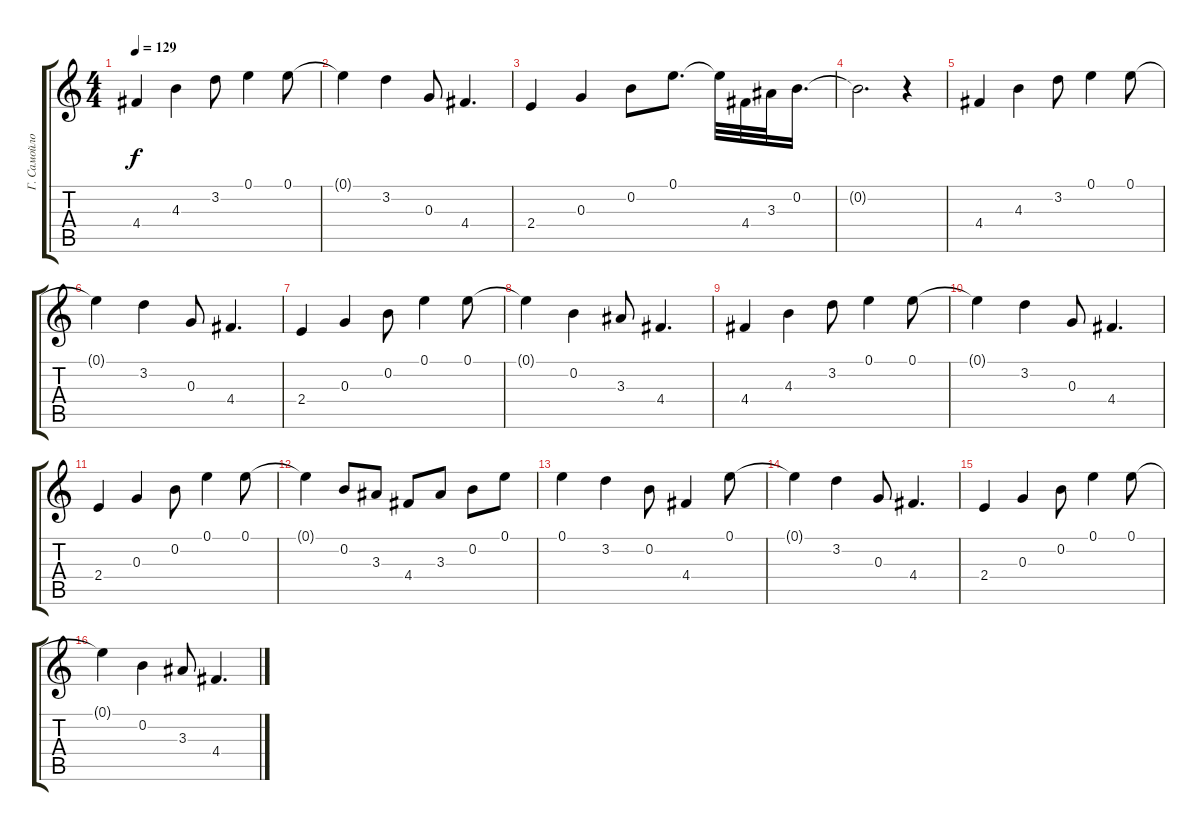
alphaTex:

\track ("Г. Самойлов" "Г. Самойло") {instrument electricguitarjazz}
\staff {score tabs}
\tuning (E4 B3 G3 D3 A2 E2) {hide}
\ts (4 4)
\tempo 129
\clef g2
\ks c
4.4.4{dy f} 4.3.4 3.2.8 0.1.4 0.1.8 |
0.1{t}.4 3.2.4 0.3.8 4.4.4{d} |
2.4.4 0.3.4 0.2.8 0.1.8{d} 0.1{t}.32 4.4.32 3.3.32 0.2.16{d} |
0.2{t}.2{d} r.4 |
4.4.4 4.3.4 3.2.8 0.1.4 0.1.8 |
0.1{t}.4 3.2.4 0.3.8 4.4.4{d} |
2.4.4 0.3.4 0.2.8 0.1.4 0.1.8 |
0.1{t}.4 0.2.4 3.3.8 4.4.4{d} |
4.4.4 4.3.4 3.2.8 0.1.4 0.1.8 |
0.1{t}.4 3.2.4 0.3.8 4.4.4{d} |
2.4.4 0.3.4 0.2.8 0.1.4 0.1.8 |
0.1{t}.4 0.2.8 3.3.8 4.4.8 3.3.8 0.2.8 0.1.8 |
0.1.4 3.2.4 0.2.8 4.4.4 0.1.8 |
0.1{t}.4 3.2.4 0.3.8 4.4.4{d} |
2.4.4 0.3.4 0.2.8 0.1.4 0.1.8 |
0.1{t}.4 0.2.4 3.3.8 4.4.4{d}
